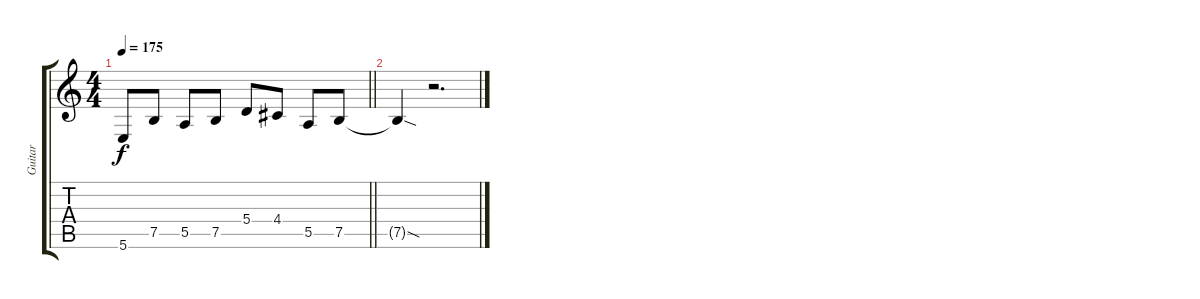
\track ("Guitar" "Guitar") {instrument distortionguitar}
\staff {score tabs}
\tuning (B3 Gb3 D3 A2 E2 B1) {hide}
\ts (4 4)
\tempo 175
\clef g2
\barLineRight lightlight
\ks c
5.6.8{dy f} 7.5.8 5.5.8 7.5.8 5.4.8 4.4.8 5.5.8 7.5.8 |
7.5{sod t}.4 r.2{d}
